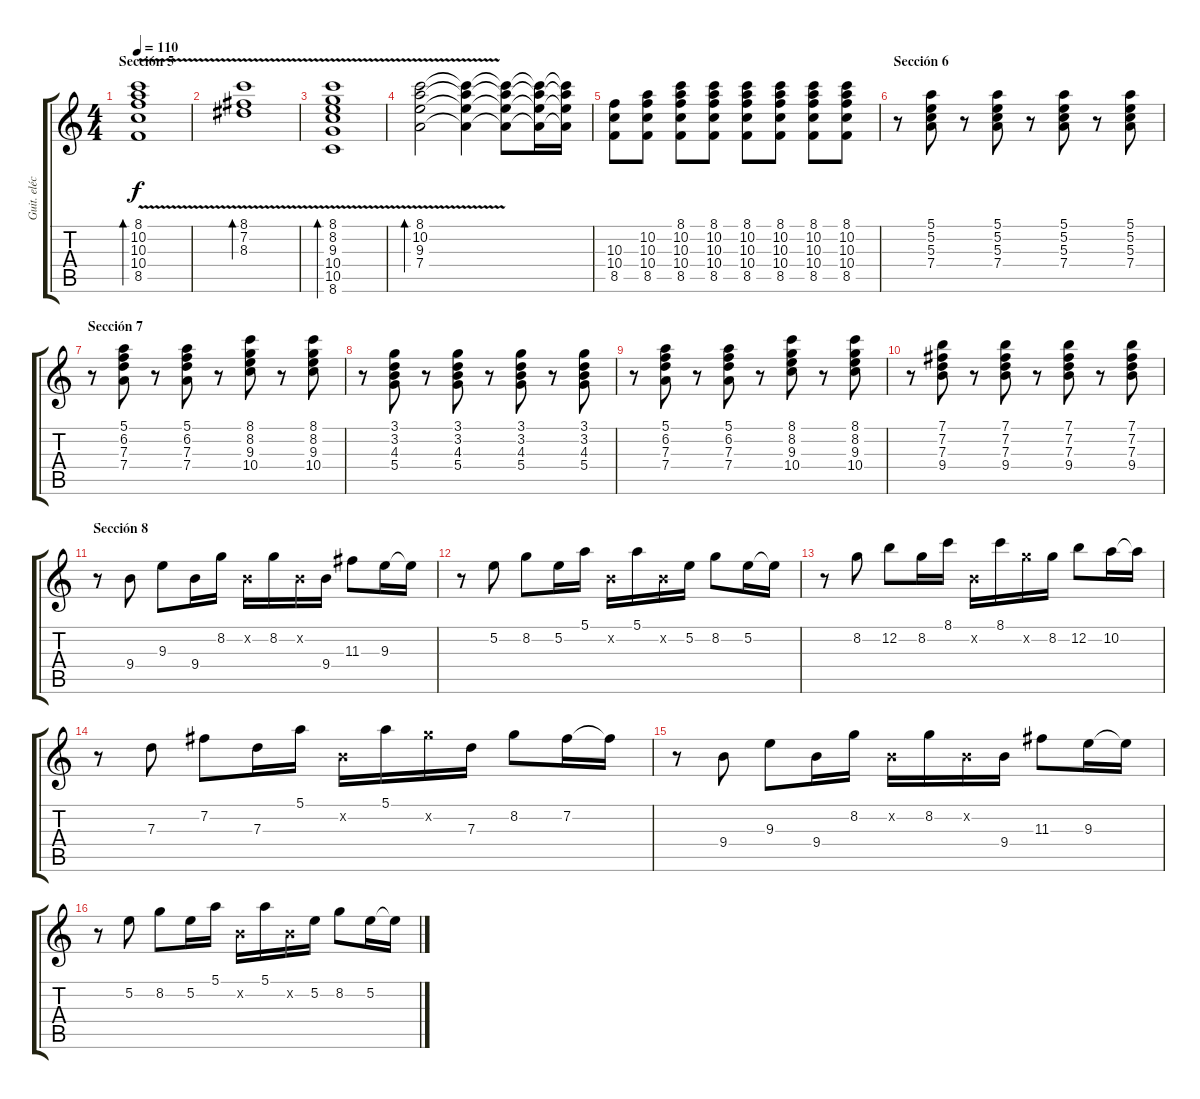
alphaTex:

\track ("Guit. eléctrica" "Guit. eléc") {instrument electricguitarclean}
\staff {score tabs}
\tuning (E4 B3 G3 D3 A2 E2) {hide}
\ts (4 4)
\section ("" "Sección 5")
\tempo 110
\clef g2
\ks c
(8.1{v} 10.2{v} 10.3{v} 10.4{v} 8.5{v}).1{bd 60 dy f} |
(8.1{v} 7.2{v} 8.3{v}).1{bd 60} |
(8.1{v} 8.2{v} 9.3{v} 10.4{v} 10.5{v} 8.6{v}).1{bd 60} |
(8.1{v} 10.2{v} 9.3{v} 7.4{v}).2{bd 60} (8.1{t} 10.2{t} 9.3{t} 7.4{t}).4 (8.1{t} 10.2{t} 9.3{t} 7.4{t}).8 (8.1{t} 10.2{t} 9.3{t} 7.4{t}).16 (8.1{t} 10.2{t} 9.3{t} 7.4{t}).16{volume 9} |
(10.3 10.4 8.5).8 (10.2 10.3 10.4 8.5).8{volume 12} (8.1 10.2 10.3 10.4 8.5).8 (8.1 10.2 10.3 10.4 8.5).8 (8.1 10.2 10.3 10.4 8.5).8 (8.1 10.2 10.3 10.4 8.5).8 (8.1 10.2 10.3 10.4 8.5).8 (8.1 10.2 10.3 10.4 8.5).8 |
\section ("" "Sección 6")
r.8 (5.1 5.2 5.3 7.4).8 r.8 (5.1 5.2 5.3 7.4).8 r.8 (5.1 5.2 5.3 7.4).8 r.8 (5.1 5.2 5.3 7.4).8 |
\section ("" "Sección 7")
r.8 (5.1 6.2 7.3 7.4).8 r.8 (5.1 6.2 7.3 7.4).8 r.8 (8.1 8.2 9.3 10.4).8 r.8 (8.1 8.2 9.3 10.4).8 |
r.8 (3.1 3.2 4.3 5.4).8 r.8 (3.1 3.2 4.3 5.4).8 r.8 (3.1 3.2 4.3 5.4).8 r.8 (3.1 3.2 4.3 5.4).8 |
r.8 (5.1 6.2 7.3 7.4).8 r.8 (5.1 6.2 7.3 7.4).8 r.8 (8.1 8.2 9.3 10.4).8 r.8 (8.1 8.2 9.3 10.4).8 |
r.8 (7.1 7.2 7.3 9.4).8 r.8 (7.1 7.2 7.3 9.4).8 r.8 (7.1 7.2 7.3 9.4).8 r.8 (7.1 7.2 7.3 9.4).8 |
\section ("" "Sección 8")
r.8 9.4.8 9.3.8 9.4.16 8.2.16 0.2{x}.16 8.2.16 0.2{x}.16 9.4.16 11.3.8 9.3.16 9.3{t}.16 |
r.8 5.2.8 8.2.8 5.2.16 5.1.16 0.2{x}.16 5.1.16 0.2{x}.16 5.2.16 8.2.8 5.2.16 5.2{t}.16 |
r.8 8.2.8 12.2.8 8.2.16 8.1.16 0.2{x}.16 8.1.16 8.2{x}.16 8.2.16 12.2.8 10.2.16 10.2{t}.16 |
r.8 7.3.8 7.2.8 7.3.16 5.1.16 0.2{x}.16 5.1.16 8.2{x}.16 7.3.16 8.2.8 7.2.16 7.2{t}.16 |
r.8 9.4.8 9.3.8 9.4.16 8.2.16 0.2{x}.16 8.2.16 0.2{x}.16 9.4.16 11.3.8 9.3.16 9.3{t}.16 |
r.8 5.2.8 8.2.8 5.2.16 5.1.16 0.2{x}.16 5.1.16 0.2{x}.16 5.2.16 8.2.8 5.2.16 5.2{t}.16
